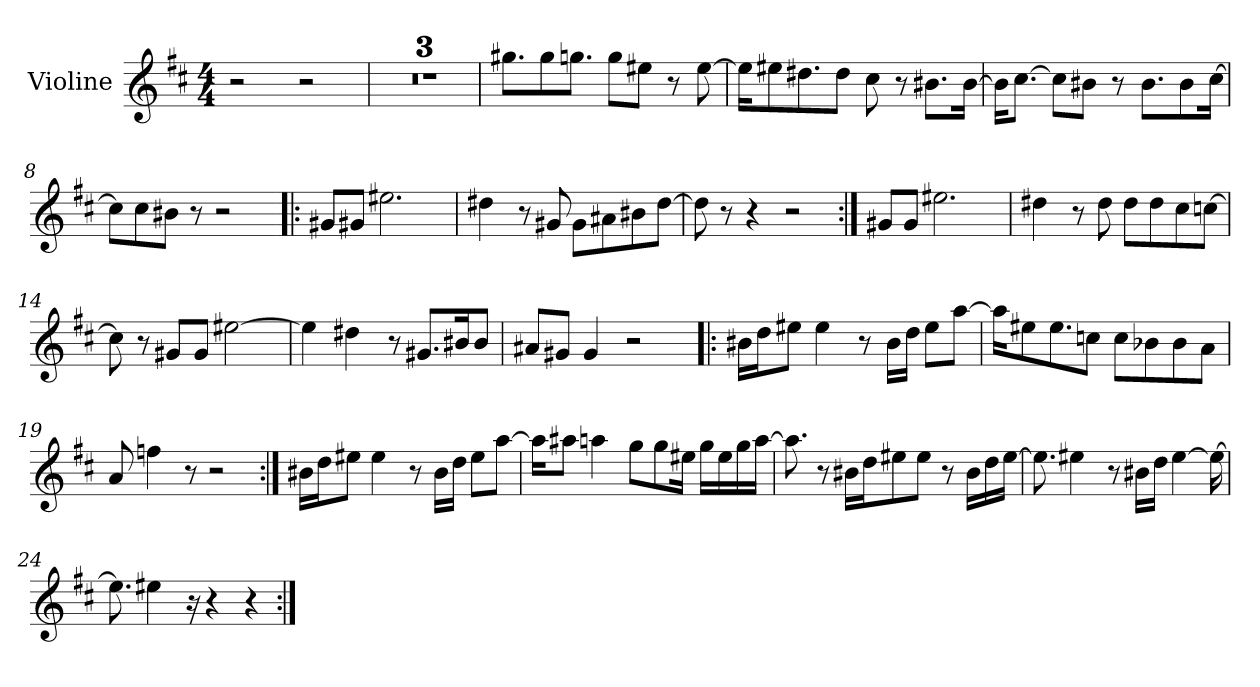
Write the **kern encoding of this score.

**kern
*part1
*staff1
*I"Violine
*I'Vl.
*clefG2
*k[f#c#]
*M4/4
=1
2r
2r
=2
1r
=3
1r
=4
1r
=5
8.gg#X\L
8gg#\
8.ggn\J
8gg\L
8ee#X\J
8r
[8ee#\
=6
16ee#\KL]
8ee#X\
8.dd#X\
8dd#\J
8cc#\
8r
8.b#X\L
[16b#\Jk
=7
16b#\KL]
[8.cc#\J
8cc#\L]
8b#X\J
8r
8.b#\L
8b#\
[16cc#\Jk
!!LO:LB:g=z
=8
8cc#\L]
8cc#\
8b#X\J
8r
2r
=9!|:
8g#X/L
8g#X/J
2.ee#X\
=10
4dd#X\
8r
8g#X/
8g#\L
8a#X\
8b#X\
[8dd#\J
=11
8dd#\]
8r
4r
2r
=12:|!
8g#X/L
8g#/J
2.ee#X\
=13
4dd#X\
8r
8dd#\
8dd#\L
8dd#\
8cc#\
[8ccn\J
!!LO:LB:g=z
=14
8cc\]
8r
8g#X/L
8g#/J
[2ee#X\
=15
4ee#\]
4dd#X\
8r
8.g#X/L
16b#X/K
8b#/J
=16
8a#X/L
8g#X/J
4g#/
2r
=17!|:
16b#X\LL
16dd\J
8ee#X\J
4ee#\
8r
16b#\LL
16dd\JJ
8ee#\L
[8aa\J
=18
16aa\KL]
8ee#X\
8.ee#\
8ccn\J
8cc\L
8b-X\
8b-\
8a\J
!!LO:LB:g=z
=19
8a/
4ffn\
8r
2r
=20:|!
16b#X\LL
16dd\J
8ee#X\J
4ee#\
8r
16b#\LL
16dd\JJ
8ee#\L
[8aa\J
=21
16aa\KL]
8aa#X\J
4aan\
8gg\L
8gg\
16ee#X\Jk
16gg\LL
16ee#\
16gg\
[16aa\JJ
=22
8.aa\]
8r
16b#X\LL
16dd\J
8ee#X\
8ee#\J
8r
16b#\LL
16dd\
[16ee#\JJ
!!LO:LB:g=z
=23
8.ee#\]
4ee#X\
8r
16b#X\LL
16dd\JJ
[4ee#\
16ee#\_
=24
8.ee#\]
4ee#X\
16r
4r
4r
=:|!
*-
